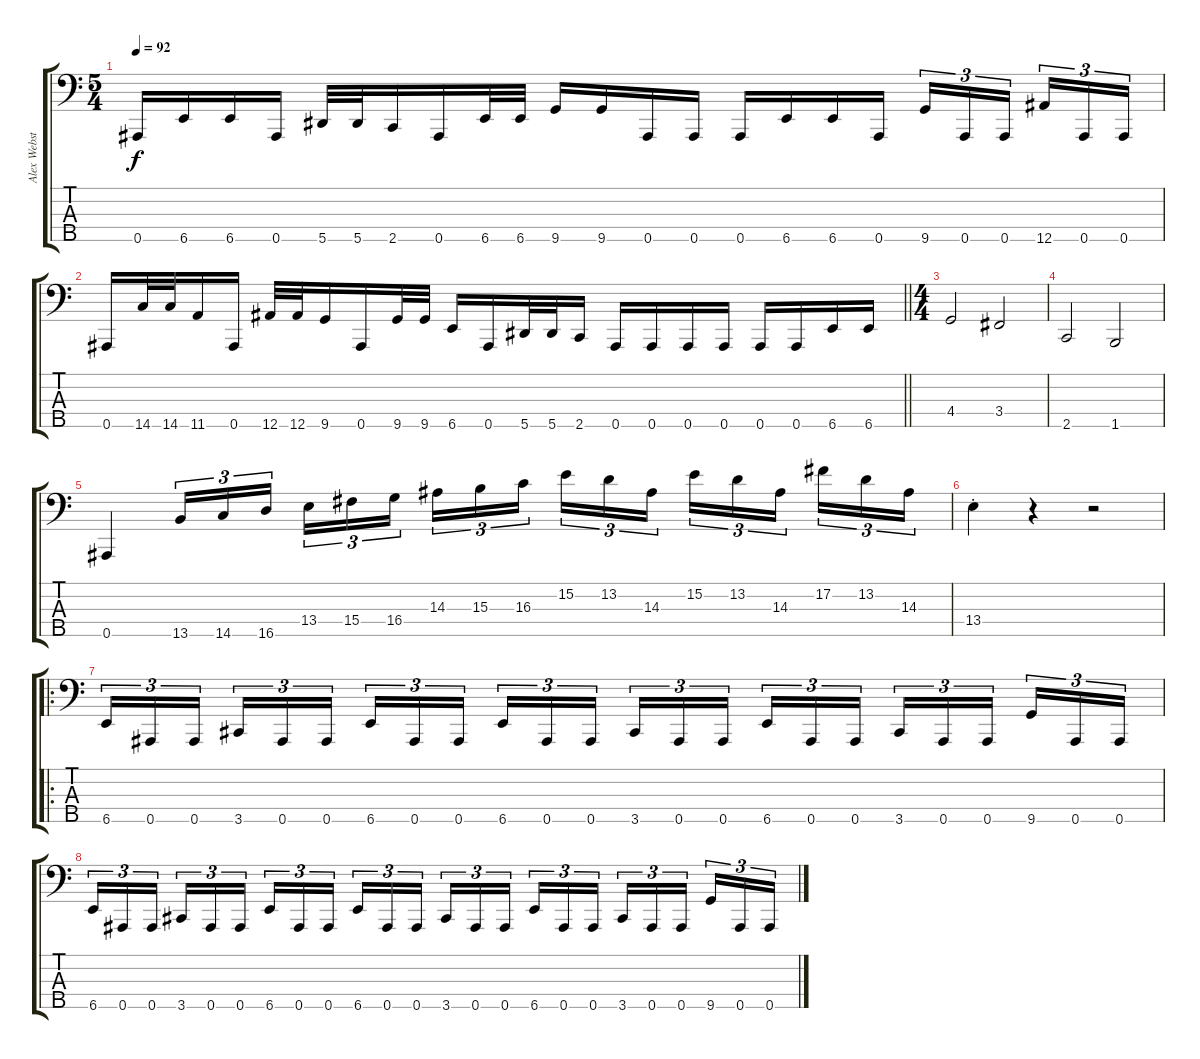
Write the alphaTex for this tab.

\track ("Alex Webster" "Alex Webst") {instrument electricbassfinger}
\staff {score tabs}
\tuning (Gb2 Db2 Ab1 Eb1 Bb0) {hide}
\ts (5 4)
\tempo 92
\clef f4
\ks c
0.5.16{dy f} 6.5.16 6.5.16 0.5.16 5.5.32 5.5.32 2.5.16 0.5.16 6.5.32 6.5.32 9.5.16 9.5.16 0.5.16 0.5.16 0.5.16 6.5.16 6.5.16 0.5.16 9.5.16{tu (3 2)} 0.5.16{tu (3 2)} 0.5.16{tu (3 2) beam splitsecondary} 12.5.16{tu (3 2)} 0.5.16{tu (3 2)} 0.5.16{tu (3 2)} |
\barLineRight lightlight
0.5.16 14.5.32 14.5.32 11.5.16 0.5.16 12.5.32 12.5.32 9.5.16 0.5.16 9.5.32 9.5.32 6.5.16 0.5.16 5.5.32 5.5.32 2.5.16 0.5.16 0.5.16 0.5.16 0.5.16 0.5.16 0.5.16 6.5.16 6.5.16 |
\ts (4 4)
4.4.2 3.4.2 |
2.5.2 1.5.2 |
0.5.4 13.5.16{tu (3 2)} 14.5.16{tu (3 2)} 16.5.16{tu (3 2) beam splitsecondary} 13.4.16{tu (3 2)} 15.4.16{tu (3 2)} 16.4.16{tu (3 2)} 14.3.16{tu (3 2)} 15.3.16{tu (3 2)} 16.3.16{tu (3 2) beam splitsecondary} 15.2.16{tu (3 2)} 13.2.16{tu (3 2)} 14.3.16{tu (3 2)} 15.2.16{tu (3 2)} 13.2.16{tu (3 2)} 14.3.16{tu (3 2) beam splitsecondary} 17.2.16{tu (3 2)} 13.2.16{tu (3 2)} 14.3.16{tu (3 2)} |
13.4{st}.4 r.4 r.2 |
\ro
6.5.16{tu (3 2)} 0.5.16{tu (3 2)} 0.5.16{tu (3 2) beam splitsecondary} 3.5.16{tu (3 2)} 0.5.16{tu (3 2)} 0.5.16{tu (3 2)} 6.5.16{tu (3 2)} 0.5.16{tu (3 2)} 0.5.16{tu (3 2) beam splitsecondary} 6.5.16{tu (3 2)} 0.5.16{tu (3 2)} 0.5.16{tu (3 2)} 3.5.16{tu (3 2)} 0.5.16{tu (3 2)} 0.5.16{tu (3 2) beam splitsecondary} 6.5.16{tu (3 2)} 0.5.16{tu (3 2)} 0.5.16{tu (3 2)} 3.5.16{tu (3 2)} 0.5.16{tu (3 2)} 0.5.16{tu (3 2) beam splitsecondary} 9.5.16{tu (3 2)} 0.5.16{tu (3 2)} 0.5.16{tu (3 2)} |
6.5.16{tu (3 2)} 0.5.16{tu (3 2)} 0.5.16{tu (3 2) beam splitsecondary} 3.5.16{tu (3 2)} 0.5.16{tu (3 2)} 0.5.16{tu (3 2)} 6.5.16{tu (3 2)} 0.5.16{tu (3 2)} 0.5.16{tu (3 2) beam splitsecondary} 6.5.16{tu (3 2)} 0.5.16{tu (3 2)} 0.5.16{tu (3 2)} 3.5.16{tu (3 2)} 0.5.16{tu (3 2)} 0.5.16{tu (3 2) beam splitsecondary} 6.5.16{tu (3 2)} 0.5.16{tu (3 2)} 0.5.16{tu (3 2)} 3.5.16{tu (3 2)} 0.5.16{tu (3 2)} 0.5.16{tu (3 2) beam splitsecondary} 9.5.16{tu (3 2)} 0.5.16{tu (3 2)} 0.5.16{tu (3 2)}
